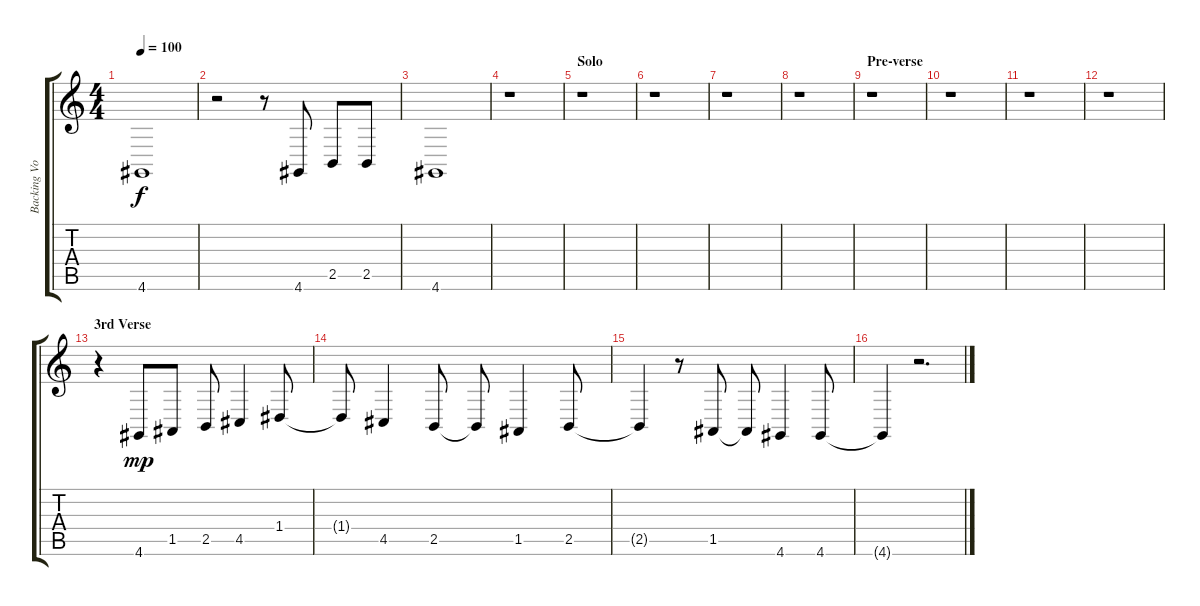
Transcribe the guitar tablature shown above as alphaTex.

\track ("Backing Vocals - Dave Grohl" "Backing Vo") {instrument cello}
\staff {score tabs}
\tuning (E4 B3 G3 D3 A2 E2) {hide}
\ts (4 4)
\tempo 100
\clef g2
\ks c
4.6.1{dy f} |
r.2 r.8 4.6.8 2.5.8 2.5.8 |
4.6.1 |
r.1 |
\section ("" "Solo")
r.1 |
r.1 |
r.1 |
r.1 |
\section ("" "Pre-verse")
r.1 |
r.1 |
r.1 |
r.1 |
\section ("" "3rd Verse")
r.4 4.6.8{dy mp} 1.5.8 2.5.8 4.5.4 1.4.8 |
1.4{t}.8 4.5.4 2.5.8 2.5{t}.8 1.5.4 2.5.8 |
2.5{t}.4 r.8 1.5.8 1.5{t}.8 4.6.4 4.6.8 |
4.6{t}.4 r.2{d}
